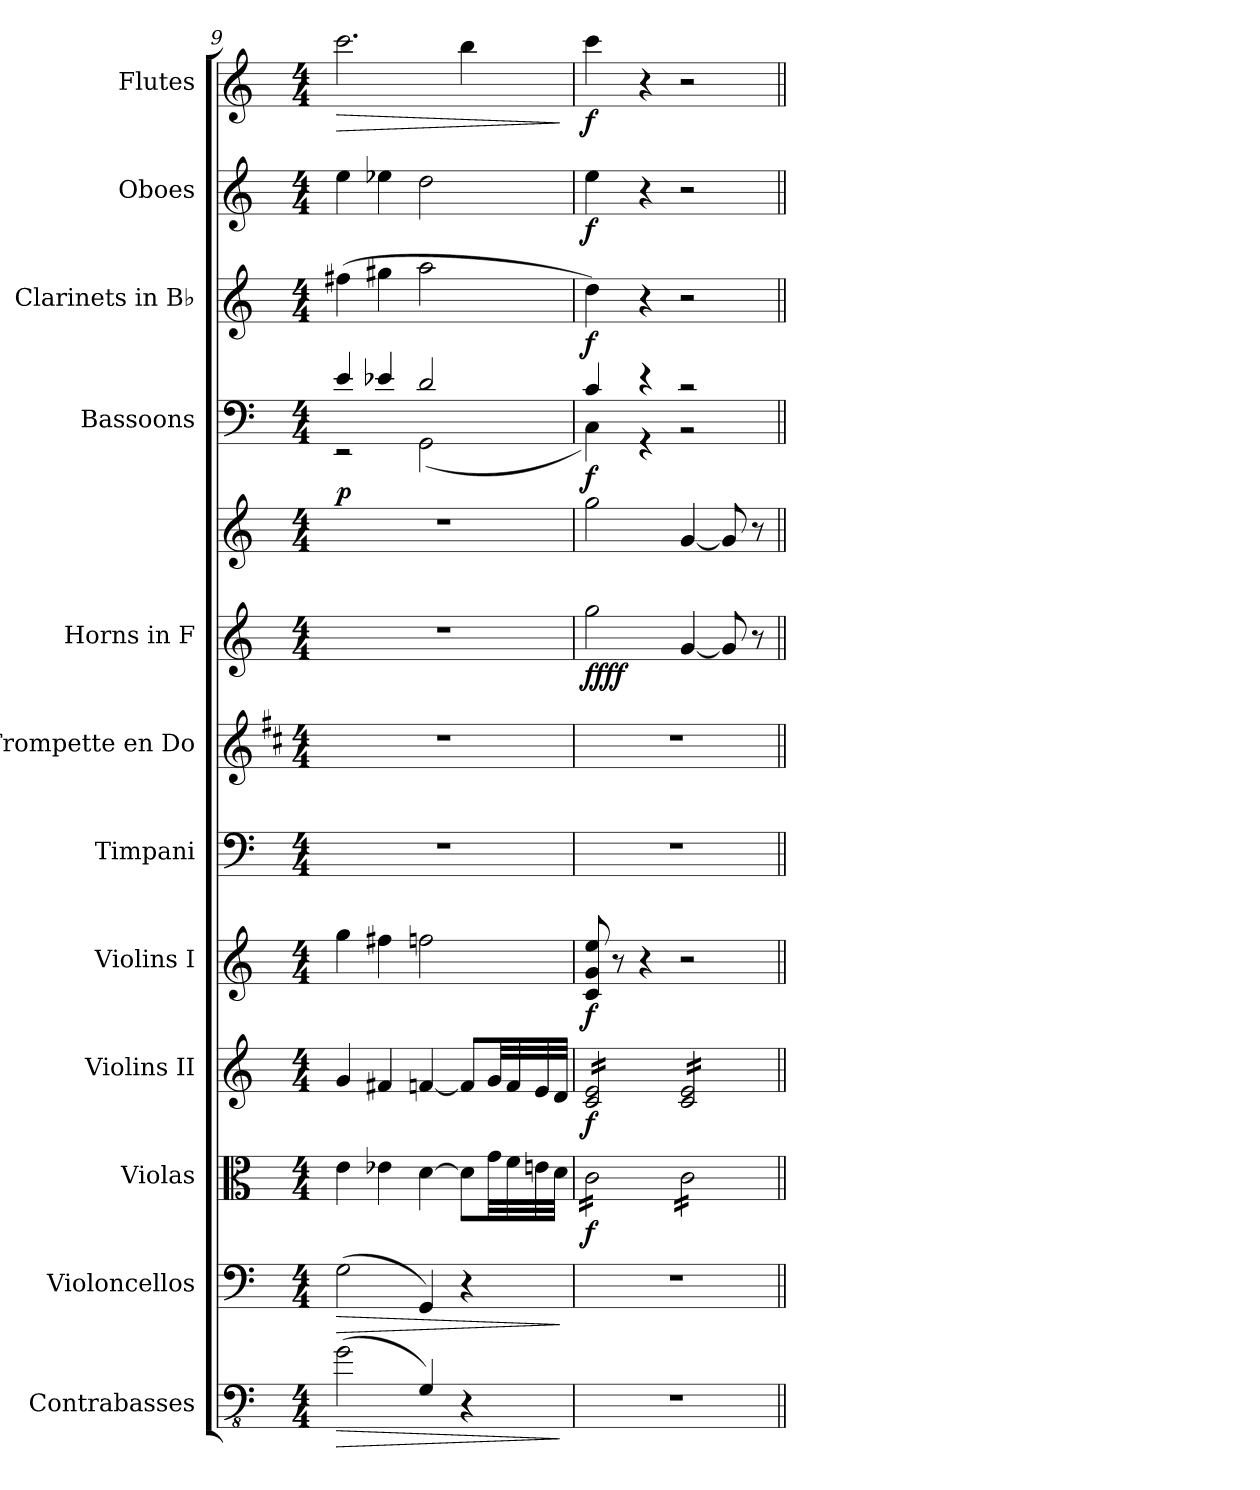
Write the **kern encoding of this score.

**kern	**dynam	**kern	**dynam	**kern	**dynam	**kern	**dynam	**kern	**dynam	**kern	**kern	**kern	**kern	**dynam	**kern	**dynam	**kern	**dynam	**kern	**dynam	**kern	**dynam
*part12	*part12	*part11	*part11	*part10	*part10	*part9	*part9	*part8	*part8	*part7	*part6	*part5	*part5	*part5	*part4	*part4	*part3	*part3	*part2	*part2	*part1	*part1
*staff13	*staff13	*staff12	*staff12	*staff11	*staff11	*staff10	*staff10	*staff9	*staff9	*staff8	*staff7	*staff6	*staff5	*staff5/6	*staff4	*staff4	*staff3	*staff3	*staff2	*staff2	*staff1	*staff1
*I"Contrabasses	*	*I"Violoncellos	*	*I"Violas	*	*I"Violins II	*	*I"Violins I	*	*I"Timpani	*I"Trompette en Do	*I"Horns in F	*	*	*I"Bassoons	*	*I"Clarinets in B♭	*	*I"Oboes	*	*I"Flutes	*
*I'Cb.	*	*I'Vc.	*	*I'Vla.	*	*I'Vln. II	*	*I'Vln. I	*	*I'Timp.	*I'Tromp. Do	*	*	*	*I'Bsn.	*	*	*	*I'Ob.	*	*I'Fl.	*
*clefFv4	*	*clefF4	*	*clefC3	*	*clefG2	*	*clefG2	*	*clefF4	*clefG2	*clefG2	*clefG2	*	*clefF4	*	*clefG2	*	*clefG2	*	*clefG2	*
*ITrd7c12	*	*	*	*	*	*	*	*	*	*	*ITrd1c2	*ITrd4c7	*ITrd4c7	*	*	*	*ITrd1c2	*	*	*	*	*
*k[]	*	*k[]	*	*k[]	*	*k[]	*	*k[]	*	*k[]	*k[]	*k[b-]	*k[b-]	*	*k[]	*	*k[b-e-]	*	*k[]	*	*k[]	*
*M4/4	*	*M4/4	*	*M4/4	*	*M4/4	*	*M4/4	*	*M4/4	*M4/4	*M4/4	*M4/4	*	*M4/4	*	*M4/4	*	*M4/4	*	*M4/4	*
=9	=9	=9	=9	=9	=9	=9	=9	=9	=9	=9	=9	=9	=9	=9	=9	=9	=9	=9	=9	=9	=9	=9
!	!LO:HP:b	!	!LO:HP:b	!	!	!	!	!	!	!	!	!	!	!LO:DY:a	!	!	!	!	!	!	!	!LO:HP:b
*	*	*	*	*	*	*	*	*	*	*	*	*	*	*	*^	*	*	*	*	*	*	*
(>2GG\	>	(>2G\	>	4e\	.	4g/	.	4gg\	.	1r	1r	1r	1r	p	4e/	2r	.	(>4een\	.	4ee\	.	2.ccc\	>
.	.	.	.	4e-X\	.	4f#X/	.	4ff#X\	.	.	.	.	.	.	4e-X/	.	.	4ff#X\	.	4ee-X\	.	.	.
4GGG/)	.	4GG/)	.	[4d\	.	[4fn/	.	2ffn\	.	.	.	.	.	.	2d/	(<2GG\	.	2gg\	.	2dd\	.	.	.
4r	.	4r	.	8d\L]	.	8f/L]	.	.	.	.	.	.	.	.	.	.	.	.	.	.	.	4bb\	.
.	.	.	.	32g\LL	.	32g/LL	.	.	.	.	.	.	.	.	.	.	.	.	.	.	.	.	.
.	.	.	.	32f\	.	32f/	.	.	.	.	.	.	.	.	.	.	.	.	.	.	.	.	.
.	.	.	.	32en\	.	32e/	.	.	.	.	.	.	.	.	.	.	.	.	.	.	.	.	.
.	.	.	.	32d\JJJ	.	32d/JJJ	.	.	.	.	.	.	.	.	.	.	.	.	.	.	.	.	.
*	*	*	*	*	*	*	*	*	*	*	*	*	*	*	*v	*v	*	*	*	*	*	*	*
.	]	.	]	.	.	.	.	.	.	.	.	.	.	.	.	.	.	.	.	.	.	]
=10	=10	=10	=10	=10	=10	=10	=10	=10	=10	=10	=10	=10	=10	=10	=10	=10	=10	=10	=10	=10	=10	=10
*	*	*	*	*	*	*	*	*	*	*	*	*	*	*	*^	*	*	*	*	*	*	*
!	!	!	!	!	!LO:DY:b	!	!LO:DY:b	!	!LO:DY:b	!	!	!	!	!LO:DY:b=2	!	!	!	!	!	!	!	!	!
!	!	!	!	!	!	!	!	!	!	!	!	!	!	!LO:DY:n=1:b	!	!	!LO:DY:b	!	!LO:DY:b	!	!LO:DY:b	!	!LO:DY:b
*	*	*	*	*tremolo	*	*	*	*	*	*	*	*	*	*	*	*	*	*	*	*	*	*	*
*	*	*	*	*	*	*tremolo	*	*	*	*	*	*	*	*	*	*	*	*	*	*	*	*	*
1r	.	1r	.	16c\LL	f	16c/ 16e/LL	f	8c/ 8g/ 8ee/	f	1r	1r	2cc\	2cc\	ff ff	4c/	4C\)	f	4cc\)	f	4ee\	f	4ccc\	f
.	.	.	.	16c\	.	16c/ 16e/	.	.	.	.	.	.	.	.	.	.	.	.	.	.	.	.	.
.	.	.	.	16c\	.	16c/ 16e/	.	8r	.	.	.	.	.	.	.	.	.	.	.	.	.	.	.
.	.	.	.	16c\	.	16c/ 16e/	.	.	.	.	.	.	.	.	.	.	.	.	.	.	.	.	.
.	.	.	.	16c\	.	16c/ 16e/	.	4r	.	.	.	.	.	.	4r	4r	.	4r	.	4r	.	4r	.
.	.	.	.	16c\	.	16c/ 16e/	.	.	.	.	.	.	.	.	.	.	.	.	.	.	.	.	.
.	.	.	.	16c\	.	16c/ 16e/	.	.	.	.	.	.	.	.	.	.	.	.	.	.	.	.	.
.	.	.	.	16c\JJ	.	16c/ 16e/JJ	.	.	.	.	.	.	.	.	.	.	.	.	.	.	.	.	.
.	.	.	.	16c\LL	.	16c/ 16e/LL	.	2r	.	.	.	[4c/	[4c/	.	2r	2r	.	2r	.	2r	.	2r	.
.	.	.	.	16c\	.	16c/ 16e/	.	.	.	.	.	.	.	.	.	.	.	.	.	.	.	.	.
.	.	.	.	16c\	.	16c/ 16e/	.	.	.	.	.	.	.	.	.	.	.	.	.	.	.	.	.
.	.	.	.	16c\	.	16c/ 16e/	.	.	.	.	.	.	.	.	.	.	.	.	.	.	.	.	.
.	.	.	.	16c\	.	16c/ 16e/	.	.	.	.	.	8c/]	8c/]	.	.	.	.	.	.	.	.	.	.
.	.	.	.	16c\	.	16c/ 16e/	.	.	.	.	.	.	.	.	.	.	.	.	.	.	.	.	.
.	.	.	.	16c\	.	16c/ 16e/	.	.	.	.	.	8r	8r	.	.	.	.	.	.	.	.	.	.
.	.	.	.	16c\JJ	.	16c/ 16e/JJ	.	.	.	.	.	.	.	.	.	.	.	.	.	.	.	.	.
*	*	*	*	*	*	*Xtremolo	*	*	*	*	*	*	*	*	*	*	*	*	*	*	*	*	*
*	*	*	*	*Xtremolo	*	*	*	*	*	*	*	*	*	*	*	*	*	*	*	*	*	*	*
*	*	*	*	*	*	*	*	*	*	*	*	*	*	*	*v	*v	*	*	*	*	*	*	*
=||	=||	=||	=||	=||	=||	=||	=||	=||	=||	=||	=||	=||	=||	=||	=||	=||	=||	=||	=||	=||	=||	=||
*-	*-	*-	*-	*-	*-	*-	*-	*-	*-	*-	*-	*-	*-	*-	*-	*-	*-	*-	*-	*-	*-	*-
